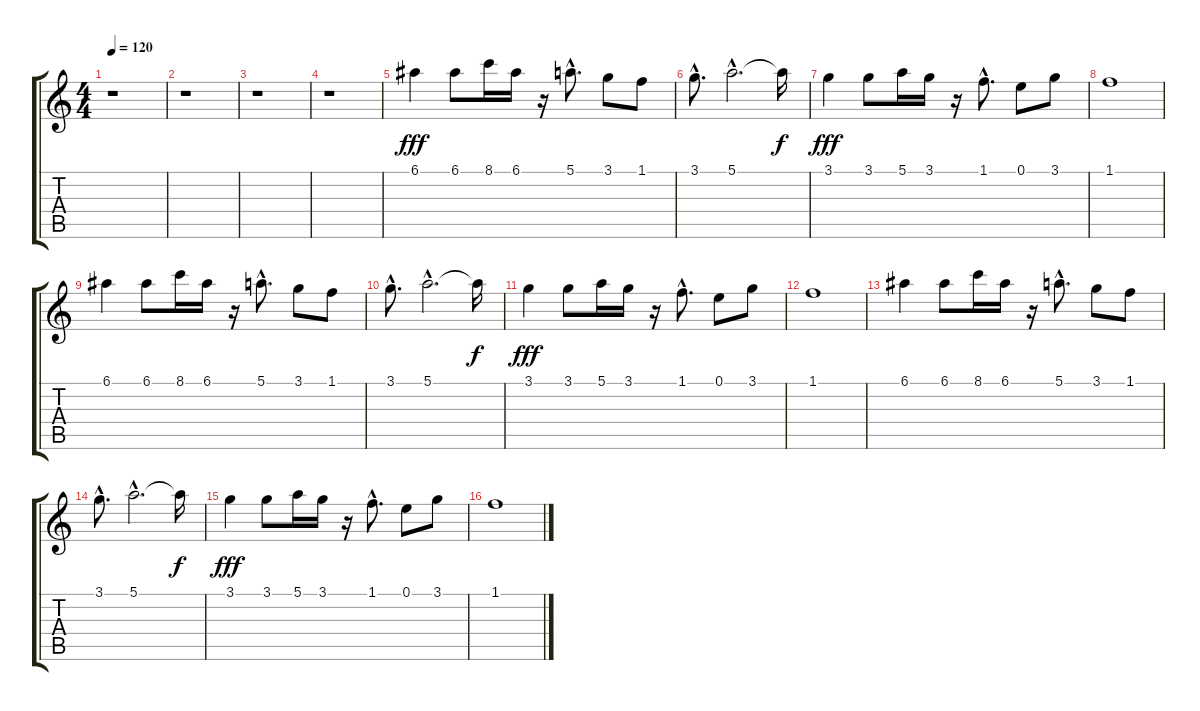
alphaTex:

\track "" {instrument electricguitarjazz}
\staff {score tabs}
\tuning (E4 B3 G3 D3 A2 E2) {hide}
\ts (4 4)
\tempo 120
\clef g2
\ks c
r.1{dy fff} |
r.1 |
r.1 |
r.1 |
6.1.4 6.1.8 8.1.16 6.1.16 r.16 5.1{hac}.8{d} 3.1.8 1.1.8 |
3.1{hac}.8{d} 5.1{hac}.2{d} 5.1{t}.16{dy f} |
3.1.4{dy fff} 3.1.8 5.1.16 3.1.16 r.16 1.1{hac}.8{d} 0.1.8 3.1.8 |
1.1.1 |
6.1.4 6.1.8 8.1.16 6.1.16 r.16 5.1{hac}.8{d} 3.1.8 1.1.8 |
3.1{hac}.8{d} 5.1{hac}.2{d} 5.1{t}.16{dy f} |
3.1.4{dy fff} 3.1.8 5.1.16 3.1.16 r.16 1.1{hac}.8{d} 0.1.8 3.1.8 |
1.1.1 |
6.1.4 6.1.8 8.1.16 6.1.16 r.16 5.1{hac}.8{d} 3.1.8 1.1.8 |
3.1{hac}.8{d} 5.1{hac}.2{d} 5.1{t}.16{dy f} |
3.1.4{dy fff} 3.1.8 5.1.16 3.1.16 r.16 1.1{hac}.8{d} 0.1.8 3.1.8 |
1.1.1
